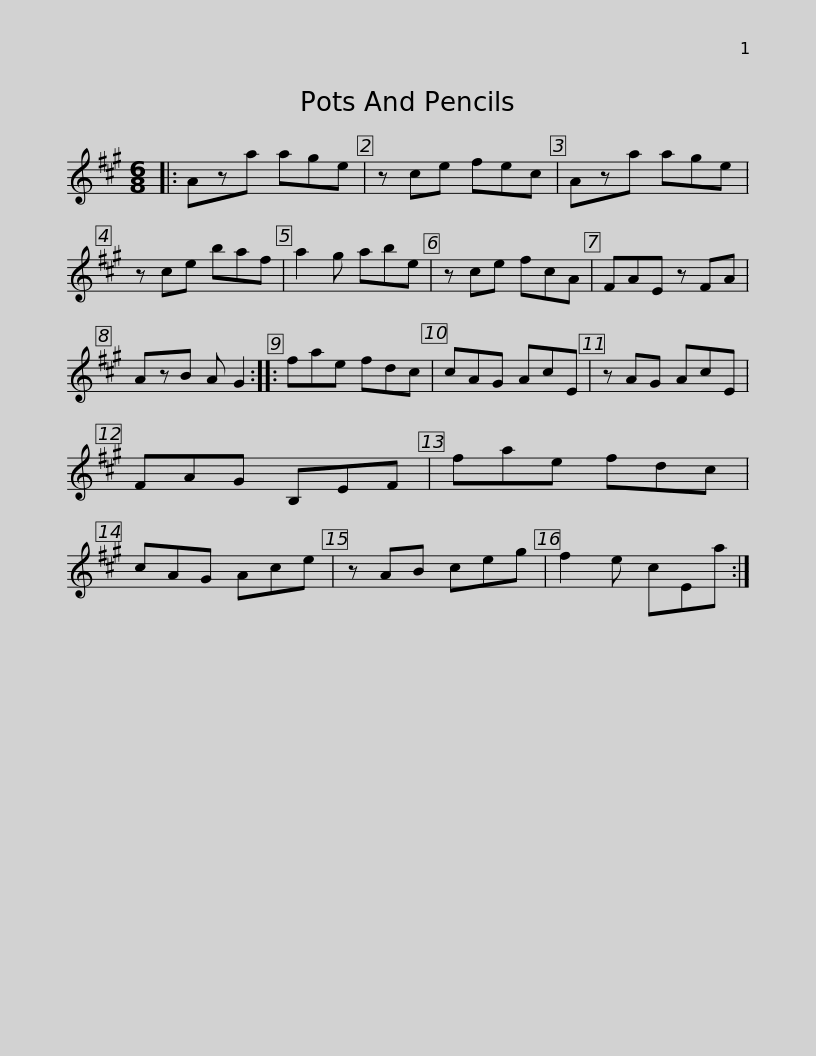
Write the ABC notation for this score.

X:1
L:1/8
M:6/8
I:linebreak $
K:A
V:1 treble
V:1
|: Aza age | z ce fec | Aza age | z ce baf | a2 g abe | %5
 z ce fcA | FAE z FA |$ AzB A G2 :: fae fdc | cAG AcE | %10
 z AG AcE | FAG B,EF | fae fdc | cAG Ace |$ z AB ceg | %15
 f2 e cEa :| %16
